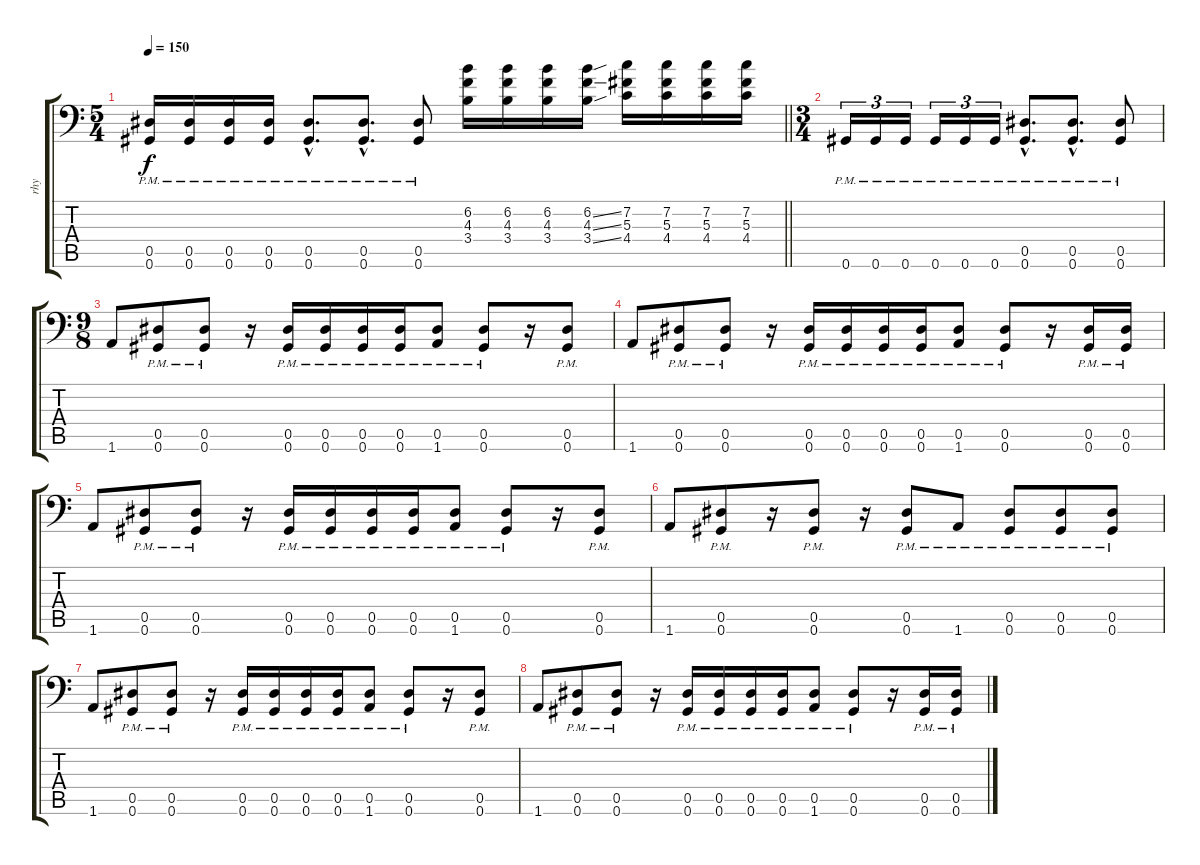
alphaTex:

\track ("rhy" "rhy") {instrument distortionguitar}
\staff {score tabs}
\tuning (Bb3 F3 Db3 Ab2 Eb2 Ab1) {hide}
\ts (5 4)
\tempo 150
\clef f4
\barLineRight lightlight
\ks c
(0.5{pm} 0.6{pm}).16{dy f} (0.5{pm} 0.6{pm}).16 (0.5{pm} 0.6{pm}).16 (0.5{pm} 0.6{pm}).16 (0.5{hac pm} 0.6{hac pm}).8{d} (0.5{hac pm} 0.6{hac pm}).8{d} (0.5{pm} 0.6{pm}).8 (6.2 4.3 3.4).16 (6.2 4.3 3.4).16 (6.2 4.3 3.4).16 (6.2{ss} 4.3{ss} 3.4{ss}).16 (7.2 5.3 4.4).16 (7.2 5.3 4.4).16 (7.2 5.3 4.4).16 (7.2 5.3 4.4).16 |
\ts (3 4)
\section ("" "")
0.6{pm}.16{tu (3 2)} 0.6{pm}.16{tu (3 2)} 0.6{pm}.16{tu (3 2)} 0.6{pm}.16{tu (3 2)} 0.6{pm}.16{tu (3 2)} 0.6{pm}.16{tu (3 2)} (0.5{hac pm} 0.6{hac pm}).8{d} (0.5{hac pm} 0.6{hac pm}).8{d} (0.5{pm} 0.6{pm}).8 |
\ts (9 8)
\section ("" "")
1.6.8 (0.5{pm} 0.6{pm}).8 (0.5{pm} 0.6{pm}).8 r.16 (0.5{pm} 0.6{pm}).16 (0.5{pm} 0.6{pm}).16 (0.5{pm} 0.6{pm}).16 (0.5{pm} 0.6{pm}).16 (0.5{pm} 1.6{pm}).8 (0.5{pm} 0.6{pm}).8 r.16 (0.5{pm} 0.6{pm}).8 |
1.6.8 (0.5{pm} 0.6{pm}).8 (0.5{pm} 0.6{pm}).8 r.16 (0.5{pm} 0.6{pm}).16 (0.5{pm} 0.6{pm}).16 (0.5{pm} 0.6{pm}).16 (0.5{pm} 0.6{pm}).16 (0.5{pm} 1.6{pm}).8 (0.5{pm} 0.6{pm}).8 r.16 (0.5{pm} 0.6{pm}).16 (0.5{pm} 0.6{pm}).16 |
1.6.8 (0.5{pm} 0.6{pm}).8 (0.5{pm} 0.6{pm}).8 r.16 (0.5{pm} 0.6{pm}).16 (0.5{pm} 0.6{pm}).16 (0.5{pm} 0.6{pm}).16 (0.5{pm} 0.6{pm}).16 (0.5{pm} 1.6{pm}).8 (0.5{pm} 0.6{pm}).8 r.16 (0.5{pm} 0.6{pm}).8 |
1.6.8 (0.5{pm} 0.6{pm}).8 r.16 (0.5{pm} 0.6{pm}).8 r.16 (0.5{pm} 0.6{pm}).8 1.6{pm}.8 (0.5{pm} 0.6{pm}).8 (0.5{pm} 0.6{pm}).8 (0.5{pm} 0.6{pm}).8 |
1.6.8 (0.5{pm} 0.6{pm}).8 (0.5{pm} 0.6{pm}).8 r.16 (0.5{pm} 0.6{pm}).16 (0.5{pm} 0.6{pm}).16 (0.5{pm} 0.6{pm}).16 (0.5{pm} 0.6{pm}).16 (0.5{pm} 1.6{pm}).8 (0.5{pm} 0.6{pm}).8 r.16 (0.5{pm} 0.6{pm}).8 |
1.6.8 (0.5{pm} 0.6{pm}).8 (0.5{pm} 0.6{pm}).8 r.16 (0.5{pm} 0.6{pm}).16 (0.5{pm} 0.6{pm}).16 (0.5{pm} 0.6{pm}).16 (0.5{pm} 0.6{pm}).16 (0.5{pm} 1.6{pm}).8 (0.5{pm} 0.6{pm}).8 r.16 (0.5{pm} 0.6{pm}).16 (0.5{pm} 0.6{pm}).16
